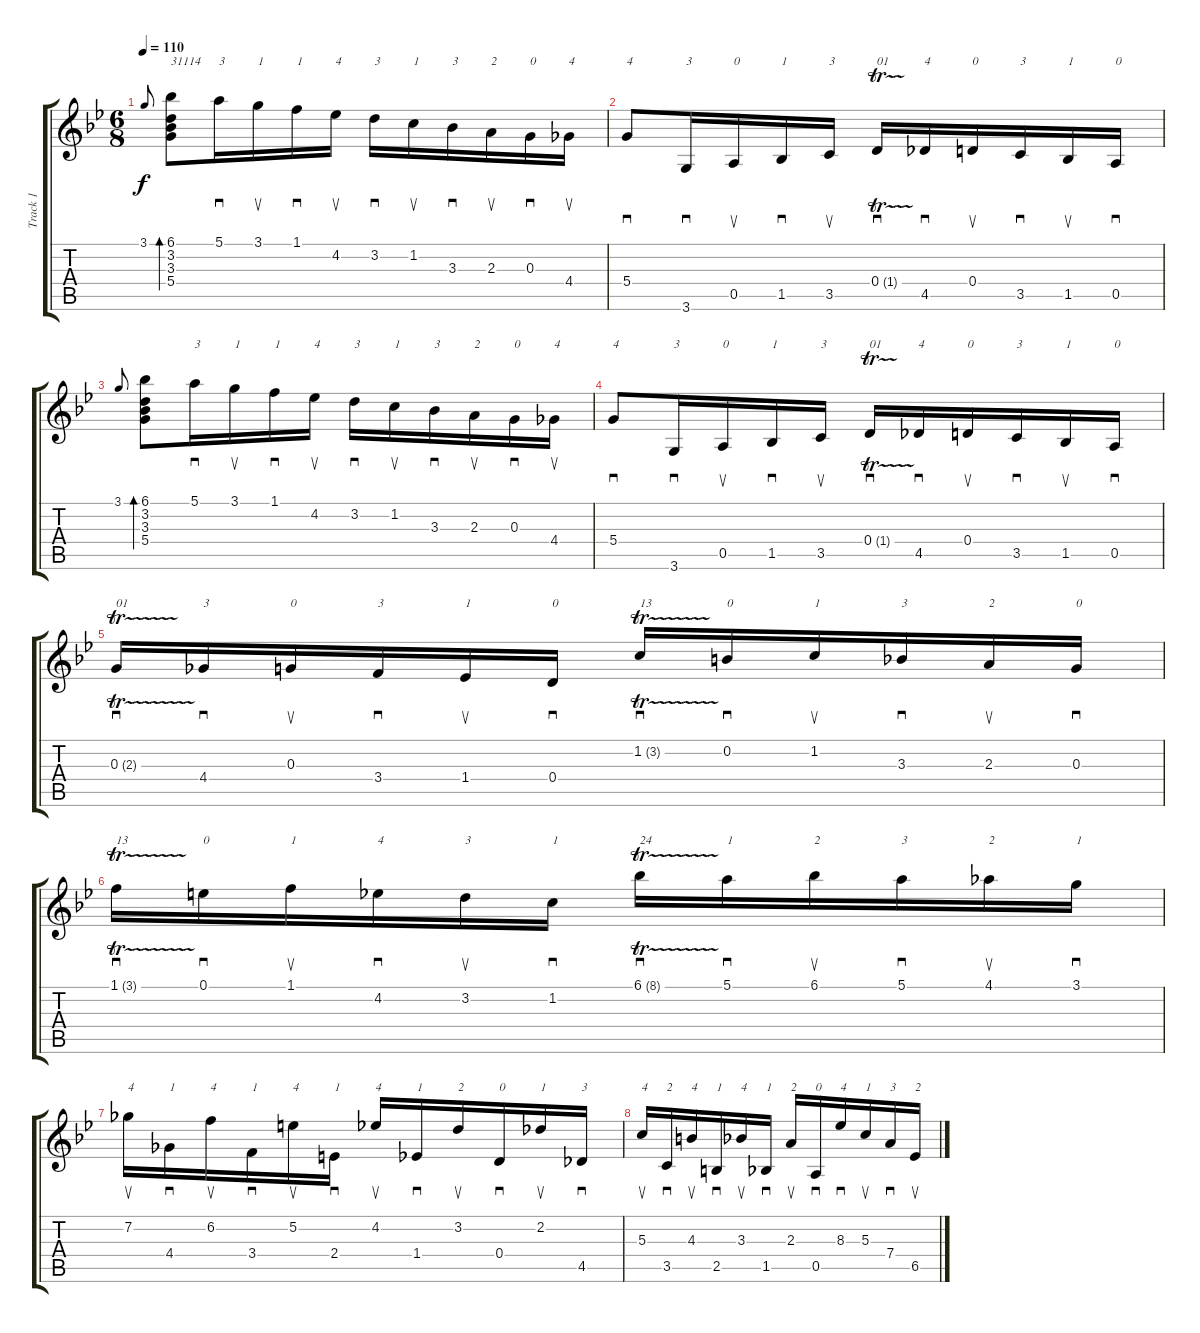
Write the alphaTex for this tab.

\track ("Track 1" "Track 1") {instrument acousticguitarsteel}
\staff {score tabs}
\tuning (E4 B3 G3 D3 A2 E2) {hide}
\ts (6 8)
\tempo 110
\clef g2
\ks gminor
3.1.8{gr onbeat dy f} (6.1 3.2 3.3 5.4).8{bd 60 txt "31114"} 5.1.16{sd txt "3"} 3.1.16{su txt "1"} 1.1.16{sd txt "1"} 4.2.16{su txt "4"} 3.2.16{sd txt "3"} 1.2.16{su txt "1"} 3.3.16{sd txt "3"} 2.3.16{su txt "2"} 0.3.16{sd txt "0"} 4.4.16{su txt "4"} |
5.4.8{sd txt "4"} 3.6.16{sd txt "3"} 0.5.16{su txt "0"} 1.5.16{sd txt "1"} 3.5.16{su txt "3"} 0.4{tr (1 16)}.16{sd txt "01"} 4.5.16{sd txt "4"} 0.4.16{su txt "0"} 3.5.16{sd txt "3"} 1.5.16{su txt "1"} 0.5.16{sd txt "0"} |
3.1.8{gr onbeat} (6.1 3.2 3.3 5.4).8{bd 60} 5.1.16{sd txt "3"} 3.1.16{su txt "1"} 1.1.16{sd txt "1"} 4.2.16{su txt "4"} 3.2.16{sd txt "3"} 1.2.16{su txt "1"} 3.3.16{sd txt "3"} 2.3.16{su txt "2"} 0.3.16{sd txt "0"} 4.4.16{su txt "4"} |
5.4.8{sd txt "4"} 3.6.16{sd txt "3"} 0.5.16{su txt "0"} 1.5.16{sd txt "1"} 3.5.16{su txt "3"} 0.4{tr (1 16)}.16{sd txt "01"} 4.5.16{sd txt "4"} 0.4.16{su txt "0"} 3.5.16{sd txt "3"} 1.5.16{su txt "1"} 0.5.16{sd txt "0"} |
0.3{tr (2 16)}.16{sd txt "01"} 4.4.16{sd txt "3"} 0.3.16{su txt "0"} 3.4.16{sd txt "3"} 1.4.16{su txt "1"} 0.4.16{sd txt "0"} 1.2{tr (3 16)}.16{sd txt "13"} 0.2.16{sd txt "0"} 1.2.16{su txt "1"} 3.3.16{sd txt "3"} 2.3.16{su txt "2"} 0.3.16{sd txt "0"} |
1.1{tr (3 16)}.16{sd txt "13"} 0.1.16{sd txt "0"} 1.1.16{su txt "1"} 4.2.16{sd txt "4"} 3.2.16{su txt "3"} 1.2.16{sd txt "1"} 6.1{tr (8 16)}.16{sd txt "24"} 5.1.16{sd txt "1"} 6.1.16{su txt "2"} 5.1.16{sd txt "3"} 4.1.16{su txt "2"} 3.1.16{sd txt "1"} |
7.2.16{su txt "4"} 4.4.16{sd txt "1"} 6.2.16{su txt "4"} 3.4.16{sd txt "1"} 5.2.16{su txt "4"} 2.4.16{sd txt "1"} 4.2.16{su txt "4"} 1.4.16{sd txt "1"} 3.2.16{su txt "2"} 0.4.16{sd txt "0"} 2.2.16{su txt "1"} 4.5.16{sd txt "3"} |
5.3.16{su txt "4"} 3.5.16{sd txt "2"} 4.3.16{su txt "4"} 2.5.16{sd txt "1"} 3.3.16{su txt "4"} 1.5.16{sd txt "1"} 2.3.16{su txt "2"} 0.5.16{sd txt "0"} 8.3.16{sd txt "4"} 5.3.16{su txt "1"} 7.4.16{sd txt "3"} 6.5.16{su txt "2"}
